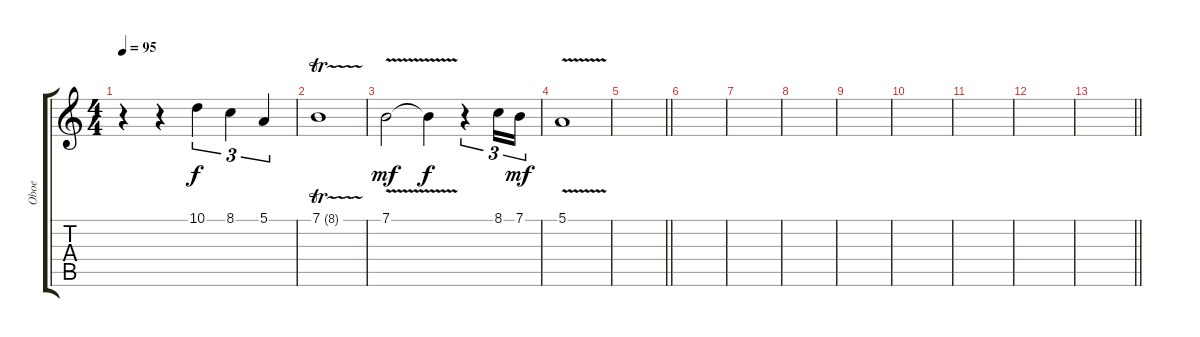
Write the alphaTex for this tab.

\track ("Oboe" "Oboe") {instrument oboe}
\staff {score tabs}
\tuning (E4 B3 G3 D3 A2 E2) {hide}
\ts (4 4)
\tempo 95
\clef g2
\ks aminor
r.4{dy f} r.4 10.1.4{tu (3 2)} 8.1.4{tu (3 2)} 5.1.4{tu (3 2)} |
7.1{tr (8 32)}.1 |
7.1{v}.2{dy mf} 7.1{t}.4{dy f} r.4{tu (3 2)} 8.1.16{tu (3 2)} 7.1.16{tu (3 2) dy mf} |
5.1{v}.1 |
\barLineRight lightlight
|
|
|
|
|
|
|
|
\barLineRight lightlight
